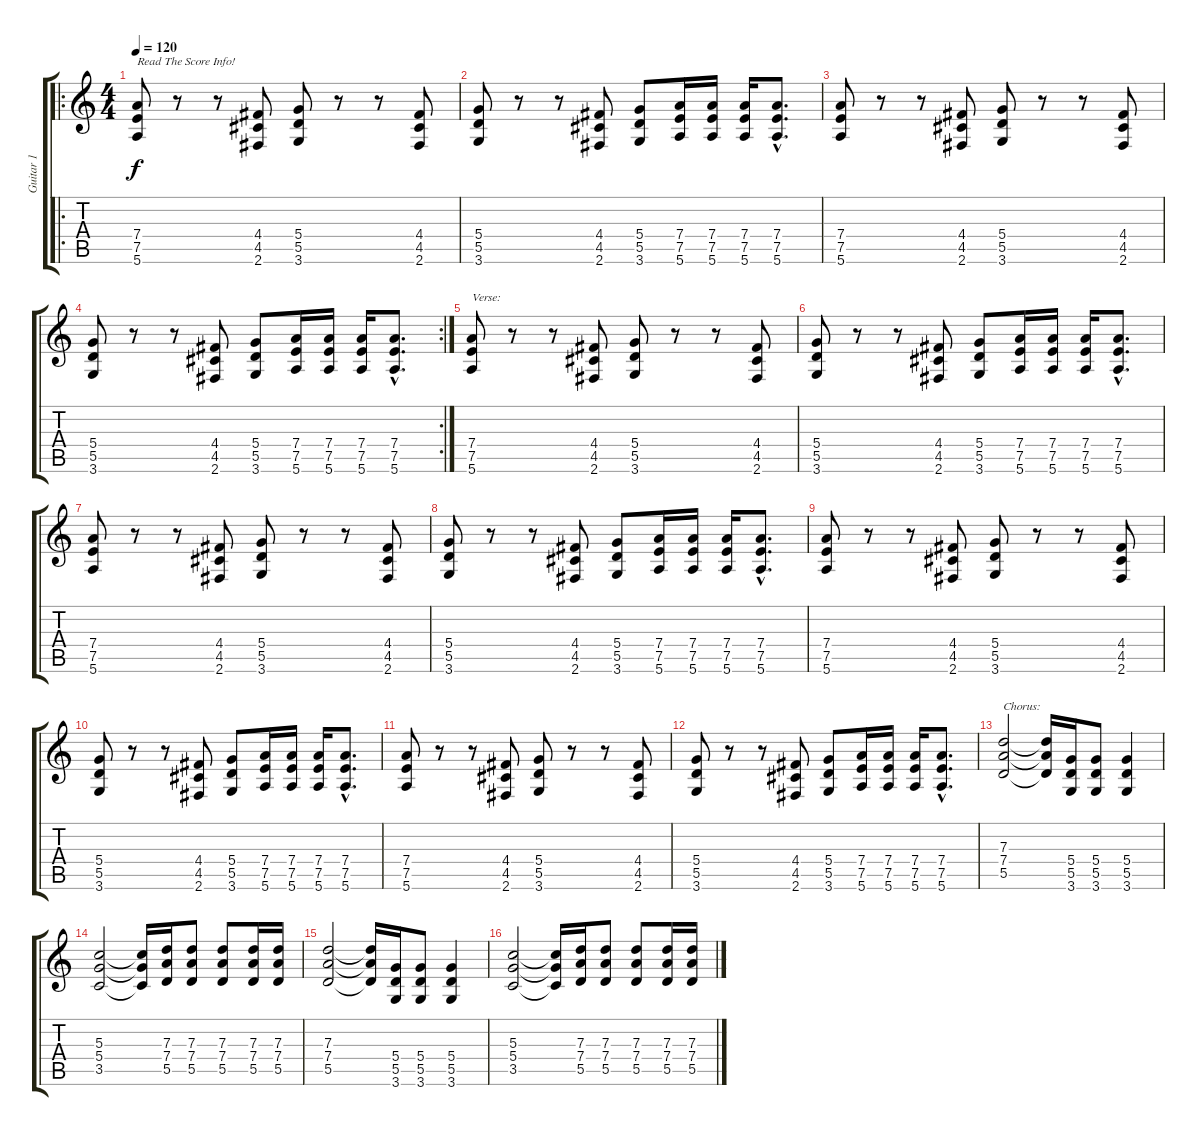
\track ("Guitar 1" "Guitar 1") {instrument distortionguitar}
\staff {score tabs}
\tuning (E4 B3 G3 D3 A2 E2) {hide}
\ro
\ts (4 4)
\tempo 120
\tempo 140
\tempo 120
\clef g2
\ks c
(7.4 7.5 5.6).8{txt "Read The Score Info!" dy f instrument distortionguitar} r.8 r.8 (4.4 4.5 2.6).8 (5.4 5.5 3.6).8 r.8 r.8 (4.4 4.5 2.6).8 |
(5.4 5.5 3.6).8 r.8 r.8 (4.4 4.5 2.6).8 (5.4 5.5 3.6).8 (7.4 7.5 5.6).16 (7.4 7.5 5.6).16 (7.4 7.5 5.6).16 (7.4{hac} 7.5{hac} 5.6{hac}).8{d} |
(7.4 7.5 5.6).8 r.8 r.8 (4.4 4.5 2.6).8 (5.4 5.5 3.6).8 r.8 r.8 (4.4 4.5 2.6).8 |
\rc 2
(5.4 5.5 3.6).8 r.8 r.8 (4.4 4.5 2.6).8 (5.4 5.5 3.6).8 (7.4 7.5 5.6).16 (7.4 7.5 5.6).16 (7.4 7.5 5.6).16 (7.4{hac} 7.5{hac} 5.6{hac}).8{d} |
(7.4 7.5 5.6).8{txt "Verse:"} r.8 r.8 (4.4 4.5 2.6).8 (5.4 5.5 3.6).8 r.8 r.8 (4.4 4.5 2.6).8 |
(5.4 5.5 3.6).8 r.8 r.8 (4.4 4.5 2.6).8 (5.4 5.5 3.6).8 (7.4 7.5 5.6).16 (7.4 7.5 5.6).16 (7.4 7.5 5.6).16 (7.4{hac} 7.5{hac} 5.6{hac}).8{d} |
(7.4 7.5 5.6).8 r.8 r.8 (4.4 4.5 2.6).8 (5.4 5.5 3.6).8 r.8 r.8 (4.4 4.5 2.6).8 |
(5.4 5.5 3.6).8 r.8 r.8 (4.4 4.5 2.6).8 (5.4 5.5 3.6).8 (7.4 7.5 5.6).16 (7.4 7.5 5.6).16 (7.4 7.5 5.6).16 (7.4{hac} 7.5{hac} 5.6{hac}).8{d} |
(7.4 7.5 5.6).8 r.8 r.8 (4.4 4.5 2.6).8 (5.4 5.5 3.6).8 r.8 r.8 (4.4 4.5 2.6).8 |
(5.4 5.5 3.6).8 r.8 r.8 (4.4 4.5 2.6).8 (5.4 5.5 3.6).8 (7.4 7.5 5.6).16 (7.4 7.5 5.6).16 (7.4 7.5 5.6).16 (7.4{hac} 7.5{hac} 5.6{hac}).8{d} |
(7.4 7.5 5.6).8 r.8 r.8 (4.4 4.5 2.6).8 (5.4 5.5 3.6).8 r.8 r.8 (4.4 4.5 2.6).8 |
(5.4 5.5 3.6).8 r.8 r.8 (4.4 4.5 2.6).8 (5.4 5.5 3.6).8 (7.4 7.5 5.6).16 (7.4 7.5 5.6).16 (7.4 7.5 5.6).16 (7.4{hac} 7.5{hac} 5.6{hac}).8{d} |
(7.3 7.4 5.5).2{txt "Chorus:"} (7.3{t} 7.4{t} 5.5{t}).16 (5.4 5.5 3.6).16 (5.4 5.5 3.6).8 (5.4 5.5 3.6).4 |
(5.3 5.4 3.5).2 (5.3{t} 5.4{t} 3.5{t}).16 (7.3 7.4 5.5).16 (7.3 7.4 5.5).8 (7.3 7.4 5.5).8 (7.3 7.4 5.5).16 (7.3 7.4 5.5).16 |
(7.3 7.4 5.5).2 (7.3{t} 7.4{t} 5.5{t}).16 (5.4 5.5 3.6).16 (5.4 5.5 3.6).8 (5.4 5.5 3.6).4 |
(5.3 5.4 3.5).2 (5.3{t} 5.4{t} 3.5{t}).16 (7.3 7.4 5.5).16 (7.3 7.4 5.5).8 (7.3 7.4 5.5).8 (7.3 7.4 5.5).16 (7.3 7.4 5.5).16
